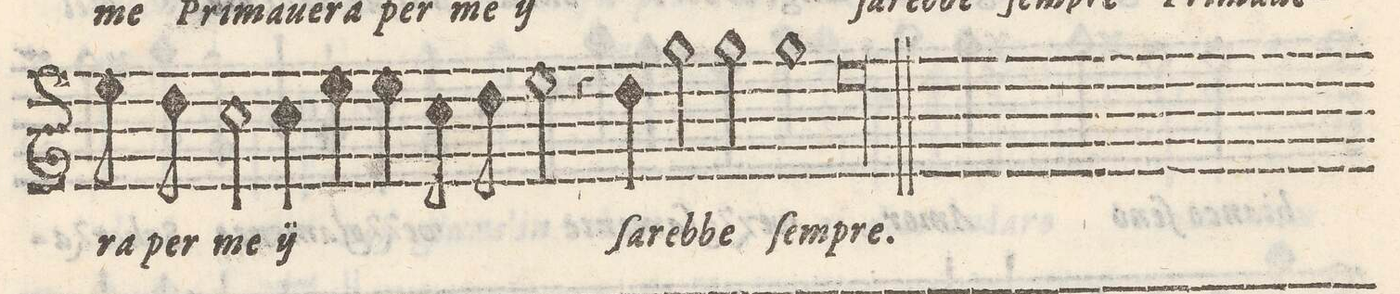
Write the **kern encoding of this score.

**kern	**text
*I"QUINTO	*
*clefG2	*
*k[]	*
*met(C)	*
*M4/4	*
8ee\	-ra
8dd\	per
2cc\	me
=96-	=96-
*	*ij
4cc\	Pri-
4ee\	-ma-
4ee\	-ve-
8cc\	-ra
8dd\	per
=97-	=97-
2ee\	me
*	*Xij
4r	.
4dd\	ſa-
=98-	=98-
2gg\	reb-
2gg\	-be-
=99-	=99-
1gg	ſem-
=100-	=100-
00ee	pre.
=101-	=101-
=102-	=102-
=103-	=103-
=-	=-
*-	*-
